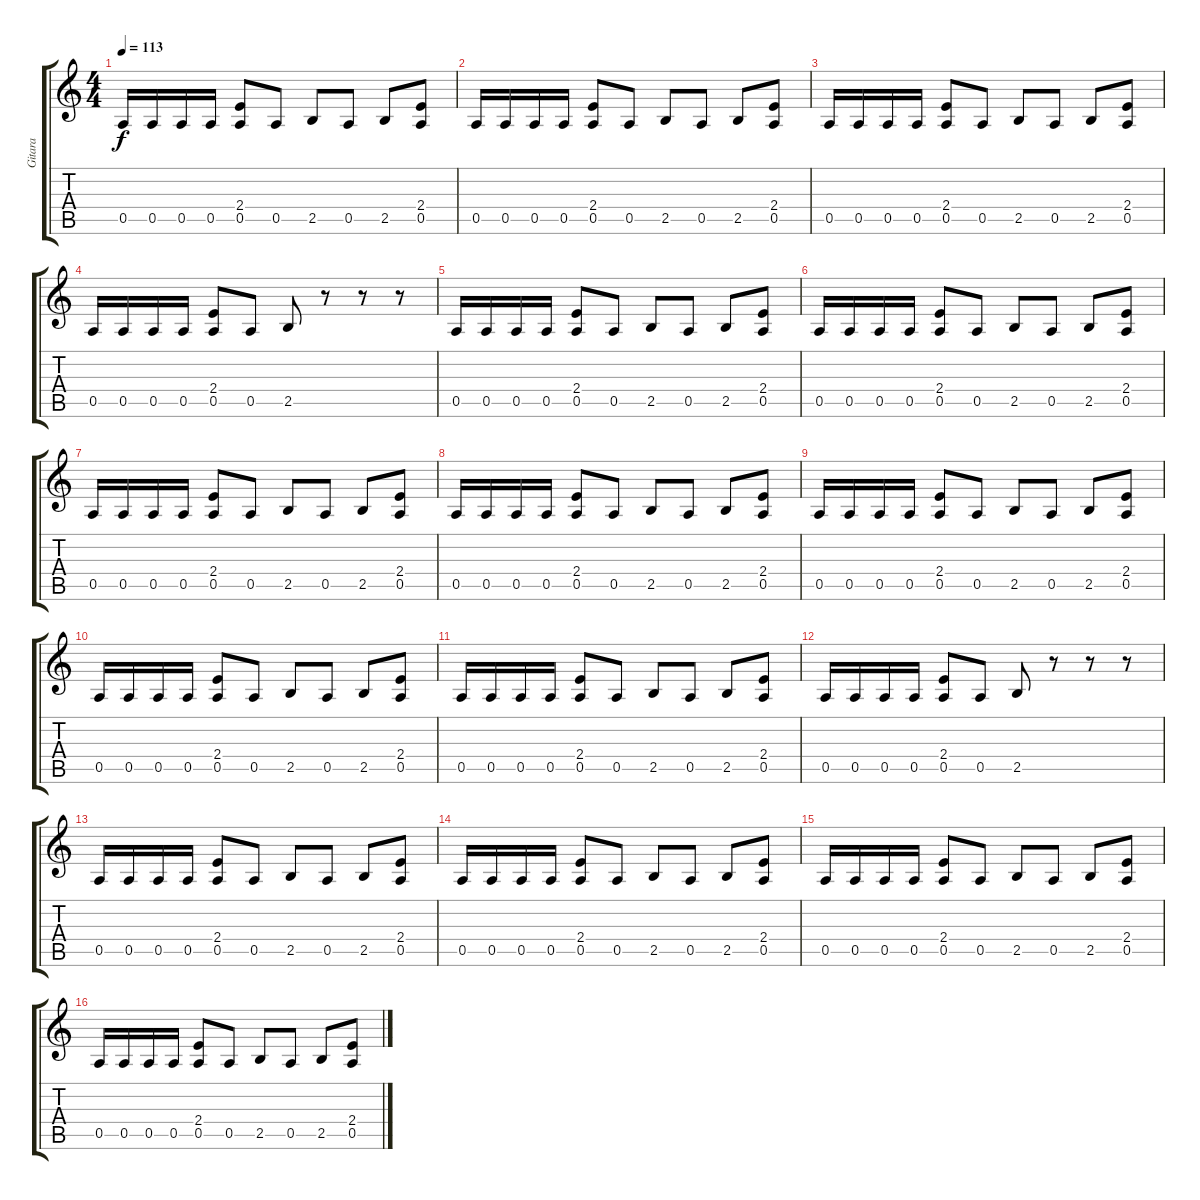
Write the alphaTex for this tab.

\track ("Gitara" "Gitara") {instrument overdrivenguitar}
\staff {score tabs}
\tuning (E4 B3 G3 D3 A2 E2) {hide}
\ts (4 4)
\tempo 113
\clef g2
\ks c
0.5.16{dy f instrument overdrivenguitar} 0.5.16 0.5.16 0.5.16 (2.4 0.5).8 0.5.8 2.5.8 0.5.8 2.5.8 (2.4 0.5).8 |
0.5.16 0.5.16 0.5.16 0.5.16 (2.4 0.5).8 0.5.8 2.5.8 0.5.8 2.5.8 (2.4 0.5).8 |
0.5.16 0.5.16 0.5.16 0.5.16 (2.4 0.5).8 0.5.8 2.5.8 0.5.8 2.5.8 (2.4 0.5).8 |
0.5.16 0.5.16 0.5.16 0.5.16 (2.4 0.5).8 0.5.8 2.5.8 r.8 r.8 r.8 |
0.5.16 0.5.16 0.5.16 0.5.16 (2.4 0.5).8 0.5.8 2.5.8 0.5.8 2.5.8 (2.4 0.5).8 |
0.5.16 0.5.16 0.5.16 0.5.16 (2.4 0.5).8 0.5.8 2.5.8 0.5.8 2.5.8 (2.4 0.5).8 |
0.5.16 0.5.16 0.5.16 0.5.16 (2.4 0.5).8 0.5.8 2.5.8 0.5.8 2.5.8 (2.4 0.5).8 |
0.5.16 0.5.16 0.5.16 0.5.16 (2.4 0.5).8 0.5.8 2.5.8 0.5.8 2.5.8 (2.4 0.5).8 |
0.5.16 0.5.16 0.5.16 0.5.16 (2.4 0.5).8 0.5.8 2.5.8 0.5.8 2.5.8 (2.4 0.5).8 |
0.5.16 0.5.16 0.5.16 0.5.16 (2.4 0.5).8 0.5.8 2.5.8 0.5.8 2.5.8 (2.4 0.5).8 |
0.5.16 0.5.16 0.5.16 0.5.16 (2.4 0.5).8 0.5.8 2.5.8 0.5.8 2.5.8 (2.4 0.5).8 |
0.5.16 0.5.16 0.5.16 0.5.16 (2.4 0.5).8 0.5.8 2.5.8 r.8 r.8 r.8 |
0.5.16 0.5.16 0.5.16 0.5.16 (2.4 0.5).8 0.5.8 2.5.8 0.5.8 2.5.8 (2.4 0.5).8 |
0.5.16 0.5.16 0.5.16 0.5.16 (2.4 0.5).8 0.5.8 2.5.8 0.5.8 2.5.8 (2.4 0.5).8 |
0.5.16 0.5.16 0.5.16 0.5.16 (2.4 0.5).8 0.5.8 2.5.8 0.5.8 2.5.8 (2.4 0.5).8 |
0.5.16 0.5.16 0.5.16 0.5.16 (2.4 0.5).8 0.5.8 2.5.8 0.5.8 2.5.8 (2.4 0.5).8
